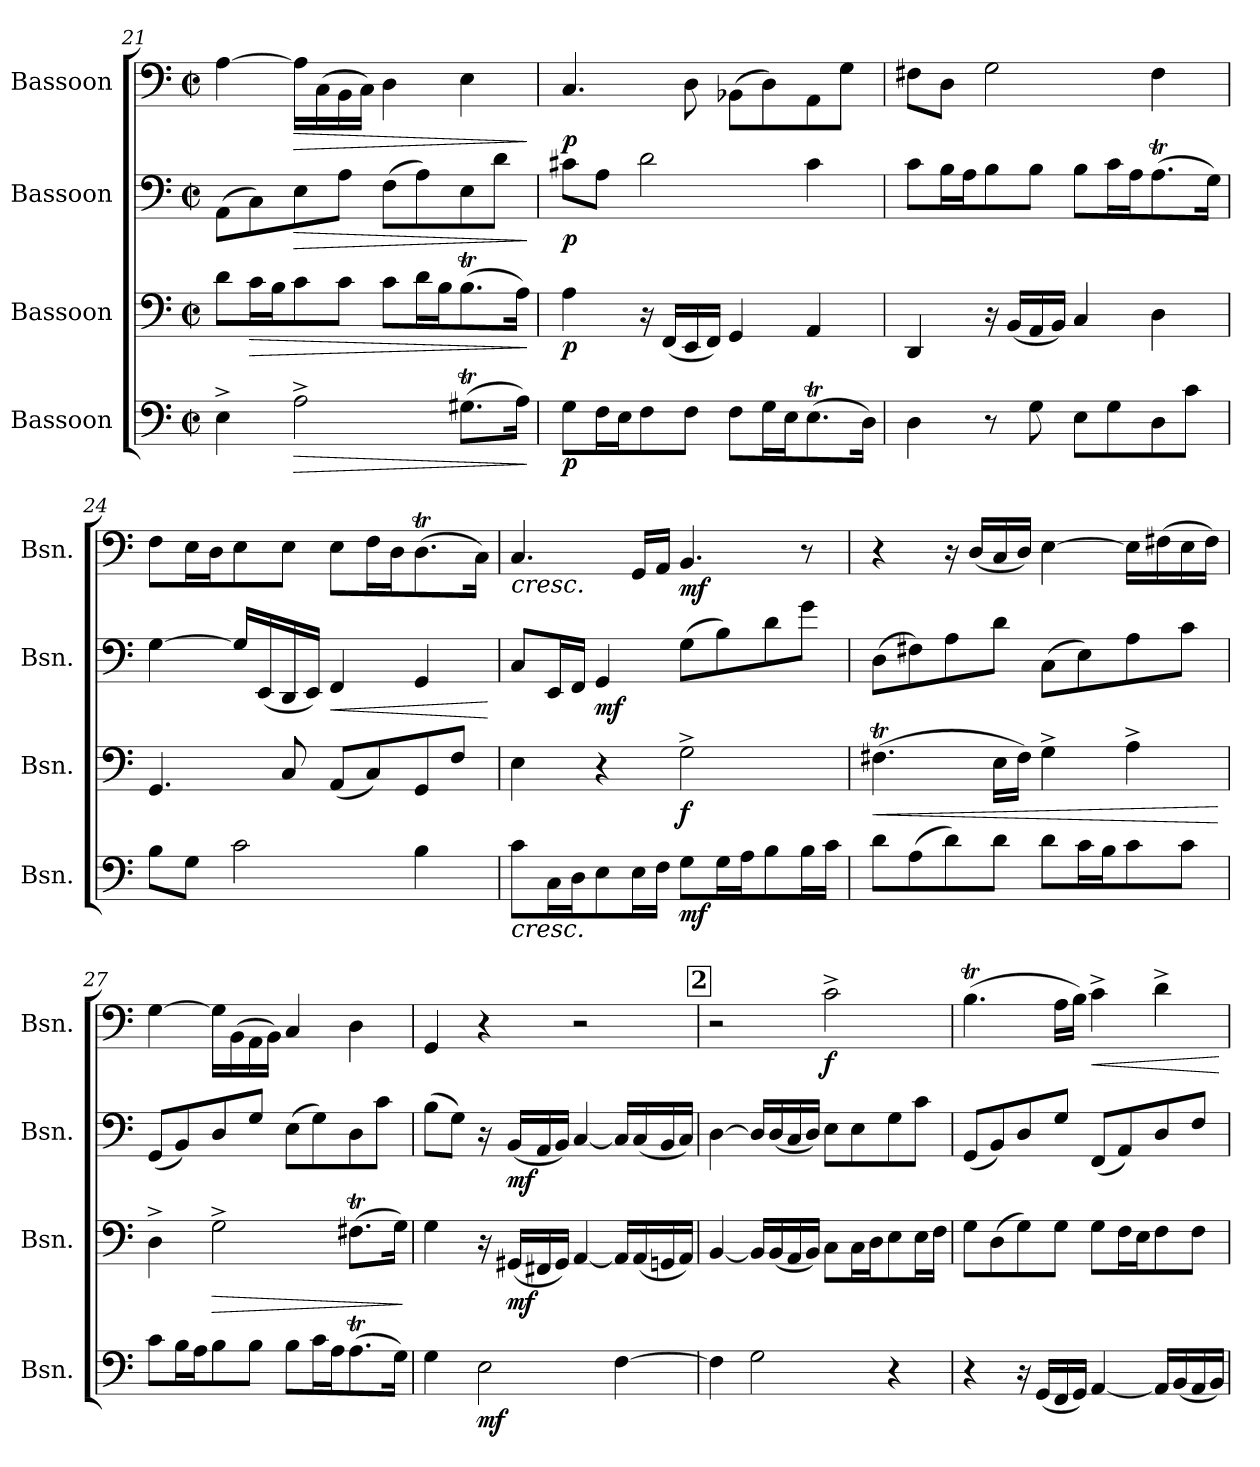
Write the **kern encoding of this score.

**kern	**dynam	**kern	**dynam	**kern	**dynam	**kern	**dynam
*part4	*part4	*part3	*part3	*part2	*part2	*part1	*part1
*staff4	*staff4	*staff3	*staff3	*staff2	*staff2	*staff1	*staff1
*I"Bassoon	*	*I"Bassoon	*	*I"Bassoon	*	*I"Bassoon	*
*I'Bsn.	*	*I'Bsn.	*	*I'Bsn.	*	*I'Bsn.	*
*clefF4	*	*clefF4	*	*clefF4	*	*clefF4	*
*k[]	*	*k[]	*	*k[]	*	*k[]	*
*M2/2	*	*M2/2	*	*M2/2	*	*M2/2	*
*met(c|)	*	*met(c|)	*	*met(c|)	*	*met(c|)	*
=21	=21	=21	=21	=21	=21	=21	=21
4E^\	.	8d\L	.	(8AA\L	.	[4A\	.
!	!	!	!LO:HP:b	!	!	!	!
.	.	16c\L	>	8C\)	.	.	.
.	.	16B\J	.	.	.	.	.
!	!LO:HP:b	!	!	!	!LO:HP:b	!	!LO:HP:b
2A^\	>	8c\	.	8E\	>	16A\LL]	>
.	.	.	.	.	.	(16C\	.
.	.	8c\J	.	8A\J	.	16BB\	.
.	.	.	.	.	.	16C\JJ)	.
.	.	8c\L	.	(8F\L	.	4D\	.
.	.	16d\L	.	8A\)	.	.	.
.	.	16B\J	.	.	.	.	.
(8.G#Xt\L	.	(8.Bt\	.	8E\	.	4E\	.
.	.	.	.	8d\J	.	.	.
16A\Jk)	.	16A\Jk)	.	.	.	.	.
.	]	.	]	.	]	.	]
=22	=22	=22	=22	=22	=22	=22	=22
!	!LO:DY:b	!	!LO:DY:b	!	!LO:DY:b	!	!LO:DY:b
8G\L	p	4A\	p	8c#X\L	p	4.C/	p
16F\L	.	.	.	8A\J	.	.	.
16E\J	.	.	.	.	.	.	.
8F\	.	16r	.	2d\	.	.	.
.	.	(16FF/LL	.	.	.	.	.
8F\J	.	16EE/	.	.	.	8D\	.
.	.	16FF/JJ)	.	.	.	.	.
8F\L	.	4GG/	.	.	.	(8BB-X\L	.
16G\L	.	.	.	.	.	8D\)	.
16E\J	.	.	.	.	.	.	.
(8.Et\	.	4AA/	.	4c#\	.	8AA\	.
.	.	.	.	.	.	8G\J	.
16D\Jk)	.	.	.	.	.	.	.
!!LO:LB:g=z
=23	=23	=23	=23	=23	=23	=23	=23
4D\	.	4DD/	.	8c\L	.	8F#X\L	.
.	.	.	.	16B\L	.	8D\J	.
.	.	.	.	16A\J	.	.	.
8r	.	16r	.	8B\	.	2G\	.
.	.	(16BB/LL	.	.	.	.	.
8G\	.	16AA/	.	8B\J	.	.	.
.	.	16BB/JJ)	.	.	.	.	.
8E\L	.	4C/	.	8B\L	.	.	.
8G\	.	.	.	16c\L	.	.	.
.	.	.	.	16A\J	.	.	.
8D\	.	4D\	.	(8.AT\	.	4F#\	.
8c\J	.	.	.	.	.	.	.
.	.	.	.	16G\Jk)	.	.	.
=24	=24	=24	=24	=24	=24	=24	=24
8B\L	.	4.GG/	.	[4G\	.	8F\L	.
8G\J	.	.	.	.	.	16E\L	.
.	.	.	.	.	.	16D\J	.
2c\	.	.	.	16G/LL]	.	8E\	.
.	.	.	.	(16EE/	.	.	.
.	.	8C/	.	16DD/	.	8E\J	.
.	.	.	.	16EE/JJ)	.	.	.
!	!	!	!	!	!LO:HP:b	!	!
.	.	(8AA/L	.	4FF/	<	8E\L	.
.	.	8C/)	.	.	.	16F\L	.
.	.	.	.	.	.	16D\J	.
4B\	.	8GG/	.	4GG/	.	(8.DT\	.
.	.	8F/J	.	.	.	.	.
.	.	.	.	.	.	16C\Jk)	.
.	.	.	.	.	[	.	.
=25	=25	=25	=25	=25	=25	=25	=25
!	!LO:HP:b	!	!	!	!	!	!LO:HP:b
8c\L	<	4E\	.	8C/L	.	4.C/	<
16C\L	.	.	.	16EE/L	.	.	.
16D\J	.	.	.	16FF/JJ	.	.	.
!	!	!	!	!	!LO:DY:b	!	!
8E\	.	4r	.	4GG/	mf	.	.
16E\L	.	.	.	.	.	16GG/LL	.
16F\JJ	.	.	.	.	.	16AA/JJ	.
!	!LO:DY:b	!	!LO:DY:b	!	!	!	!LO:DY:b
8G\L	mf	2G^\	f	(8G\L	.	4.BB/	mf
16G\L	.	.	.	8B\)	.	.	.
16A\J	.	.	.	.	.	.	.
8B\	.	.	.	8d\	.	.	.
16B\L	.	.	.	8g\J	.	8r	.
16c\JJ	.	.	.	.	.	.	.
.	[	.	.	.	.	.	[
!!LO:PB:g=z
=26	=26	=26	=26	=26	=26	=26	=26
!	!	!	!LO:HP:b	!	!	!	!
8d\L	.	(4.F#Xt\	<	(8D\L	.	4r	.
(8A\	.	.	.	8F#X\)	.	.	.
8d\)	.	.	.	8A\	.	16r	.
.	.	.	.	.	.	(16D/LL	.
8d\J	.	16E\LL	.	8d\J	.	16C/	.
.	.	16F#\JJ)	.	.	.	16D/JJ)	.
8d\L	.	4G^\	.	(8C\L	.	[4E\	.
16c\L	.	.	.	8E\)	.	.	.
16B\J	.	.	.	.	.	.	.
8c\	.	4A^\	.	8A\	.	16E\LL]	.
.	.	.	.	.	.	(16F#X\	.
8c\J	.	.	.	8c\J	.	16E\	.
.	.	.	.	.	.	16F#\JJ)	.
.	.	.	[	.	.	.	.
=27	=27	=27	=27	=27	=27	=27	=27
8c\L	.	4D^\	.	(8GG/L	.	[4G\	.
16B\L	.	.	.	8BB/)	.	.	.
16A\J	.	.	.	.	.	.	.
!	!	!	!LO:HP:b	!	!	!	!
8B\	.	2G^\	>	8D/	.	16G\LL]	.
.	.	.	.	.	.	(16BB\	.
8B\J	.	.	.	8G/J	.	16AA\	.
.	.	.	.	.	.	16BB\JJ)	.
8B\L	.	.	.	(8E\L	.	4C/	.
16c\L	.	.	.	8G\)	.	.	.
16A\J	.	.	.	.	.	.	.
(8.AT\	.	(8.F#Xt\L	.	8D\	.	4D\	.
.	.	.	.	8c\J	.	.	.
16G\Jk)	.	16G\Jk)	.	.	.	.	.
.	.	.	]	.	.	.	.
=28	=28	=28	=28	=28	=28	=28	=28
4G\	.	4G\	.	(8B\L	.	4GG/	.
.	.	.	.	8G\J)	.	.	.
!	!LO:DY:b	!	!	!	!	!	!
2E\	mf	16r	.	16r	.	4r	.
!	!	!	!LO:DY:b	!	!LO:DY:b	!	!
.	.	(16GG#X/LL	mf	(16BB/LL	mf	.	.
.	.	16FF#X/	.	16AA/	.	.	.
.	.	16GG#/JJ)	.	16BB/JJ)	.	.	.
.	.	[4AA/	.	[4C/	.	2r	.
[4F\	.	16AA/LL]	.	16C/LL]	.	.	.
.	.	(16AA/	.	(16C/	.	.	.
.	.	16GGn/	.	16BB/	.	.	.
.	.	16AA/JJ)	.	16C/JJ)	.	.	.
!!LO:LB:g=z
!!LO:REH:place=s1:a:B:fs=14:t=2
=29	=29	=29	=29	=29	=29	=29	=29
4F\]	.	[4BB/	.	[4D\	.	2r	.
2G\	.	16BB/LL]	.	16D/LL]	.	.	.
.	.	(16BB/	.	(16D/	.	.	.
.	.	16AA/	.	16C/	.	.	.
.	.	16BB/JJ)	.	16D/JJ)	.	.	.
!	!	!	!	!	!	!	!LO:DY:b
.	.	8C\L	.	8E\L	.	2c^\	f
.	.	16C\L	.	8E\	.	.	.
.	.	16D\J	.	.	.	.	.
4r	.	8E\	.	8G\	.	.	.
.	.	16E\L	.	8c\J	.	.	.
.	.	16F\JJ	.	.	.	.	.
=30	=30	=30	=30	=30	=30	=30	=30
4r	.	8G\L	.	(8GG/L	.	(4.Bt\	.
.	.	(8D\	.	8BB/)	.	.	.
16r	.	8G\)	.	8D/	.	.	.
(16GG/LL	.	.	.	.	.	.	.
16FF/	.	8G\J	.	8G/J	.	16A\LL	.
16GG/JJ)	.	.	.	.	.	16B\JJ)	.
!	!	!	!	!	!	!	!LO:HP:b
[4AA/	.	8G\L	.	(8FF/L	.	4c^\	<
.	.	16F\L	.	8AA/)	.	.	.
.	.	16E\J	.	.	.	.	.
16AA/LL]	.	8F\	.	8D/	.	4d^\	.
(16BB/	.	.	.	.	.	.	.
16AA/	.	8F\J	.	8F/J	.	.	.
16BB/JJ)	.	.	.	.	.	.	.
.	.	.	.	.	.	.	[
=	=	=	=	=	=	=	=
*-	*-	*-	*-	*-	*-	*-	*-
